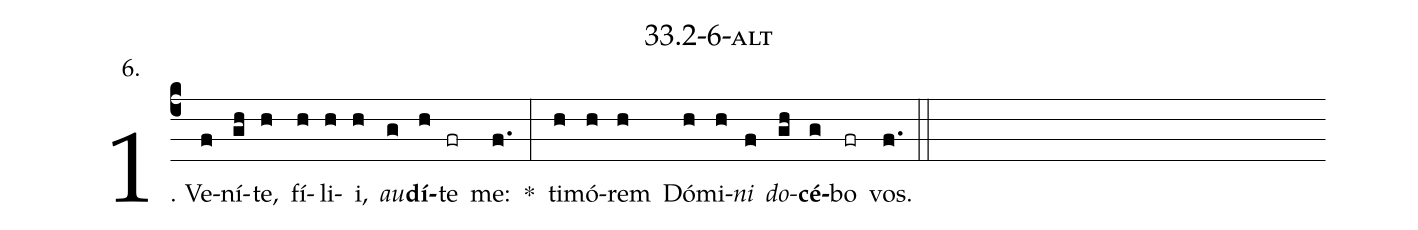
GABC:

name: 33.2-6-alt;
annotation: 6.;
%%
(c4)1. Ve(f)ní(gh)te,(h) fí(h)li(h)i,(h) <i>au</i>(g)<b>dí</b>(h)te(fr) me:(f.) *(:) ti(h)mó(h)rem(h) Dó(h)mi(h)<i>ni</i>(f) <i>do</i>(gh)<b>cé</b>(g)bo(fr) vos.(f.) (::)
